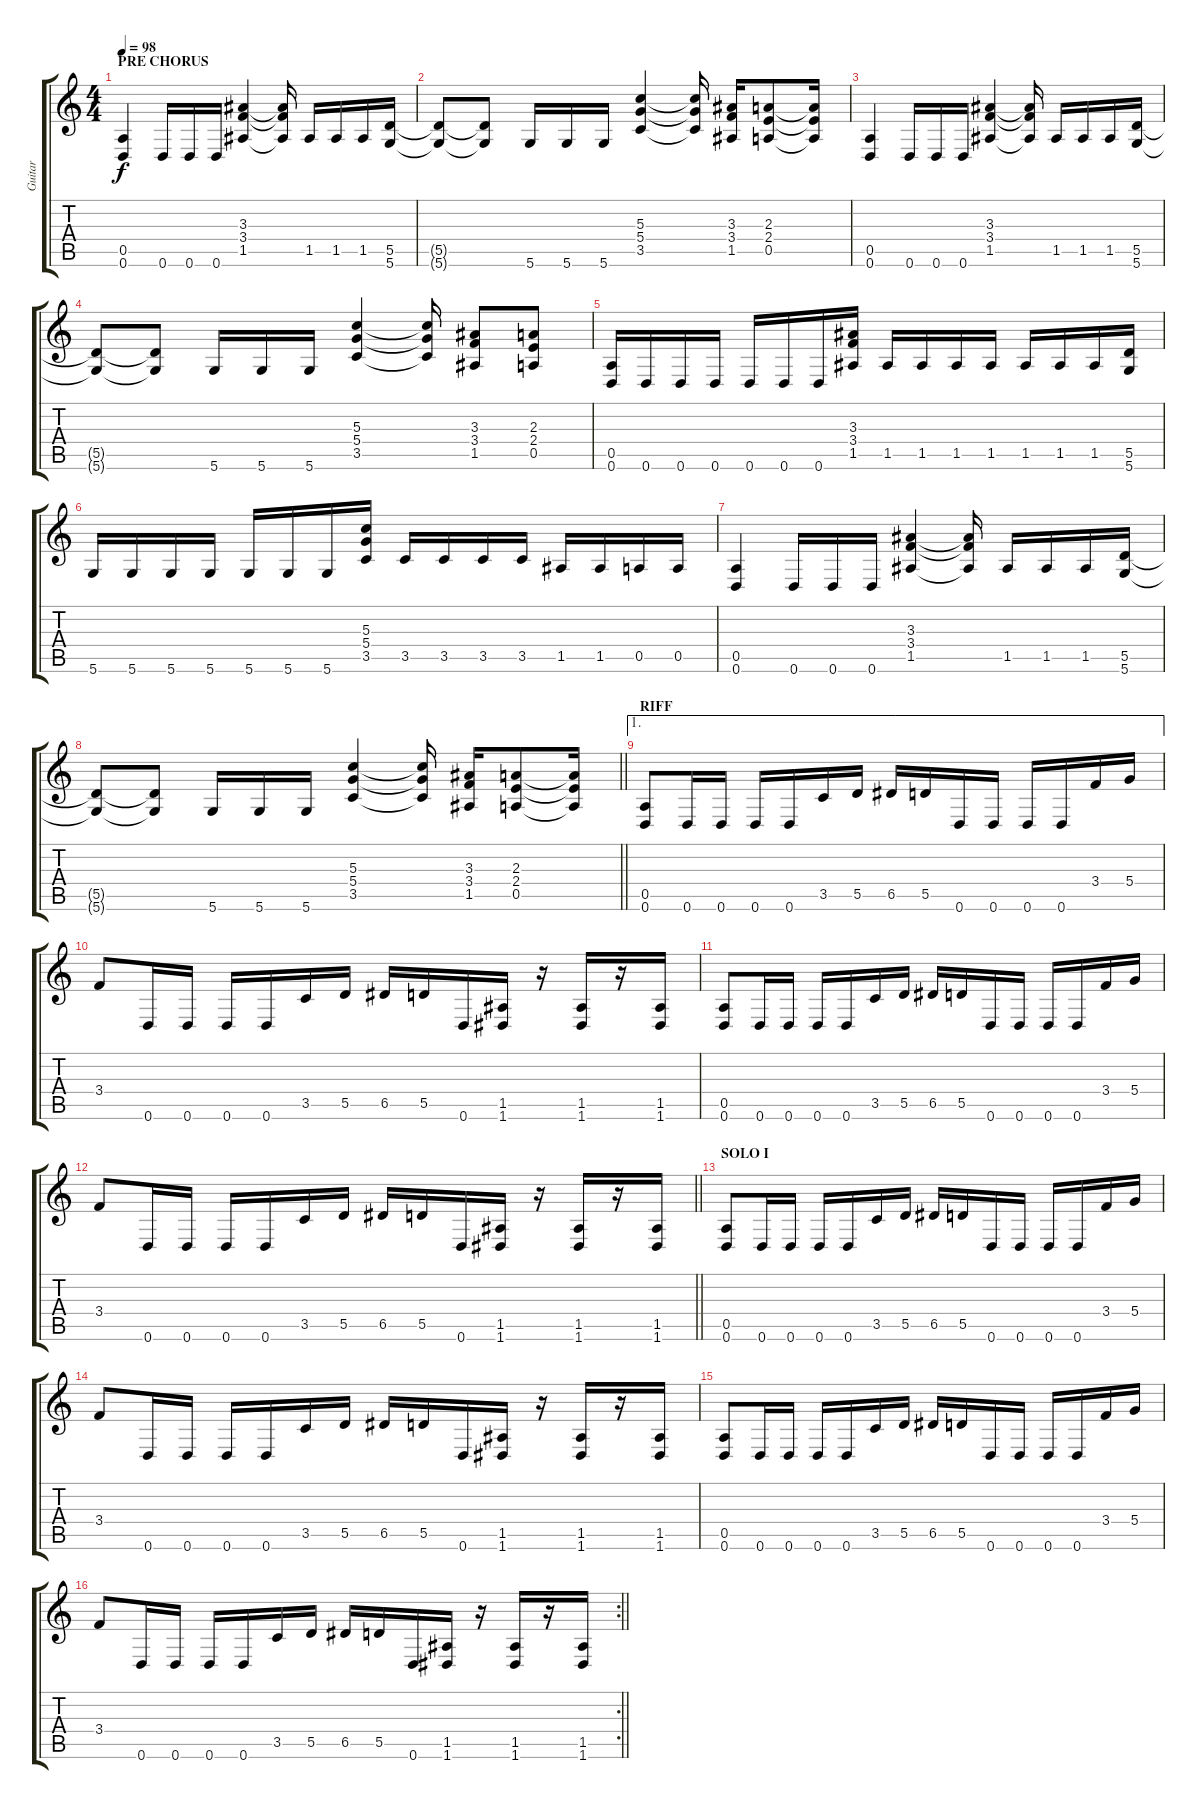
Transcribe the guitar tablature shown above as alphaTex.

\track ("Guitar" "Guitar") {instrument distortionguitar}
\staff {score tabs}
\tuning (E4 B3 G3 D3 A2 D2) {hide}
\ts (4 4)
\section ("" "PRE CHORUS")
\tempo 98
\clef g2
\ks c
(0.5 0.6).4{dy f} 0.6.16 0.6.16 0.6.16 (3.3 3.4 1.5).4 (3.3{t} 3.4{t} 1.5{t}).16 1.5.16 1.5.16 1.5.16 (5.5 5.6).16 |
(5.5{t} 5.6{t}).8 (5.5{t} 5.6{t}).8 5.6.16 5.6.16 5.6.16 (5.3 5.4 3.5).4 (5.3{t} 5.4{t} 3.5{t}).16 (3.3 3.4 1.5).16 (2.3 2.4 0.5).8 (2.3{t} 2.4{t} 0.5{t}).16 |
(0.5 0.6).4 0.6.16 0.6.16 0.6.16 (3.3 3.4 1.5).4 (3.3{t} 3.4{t} 1.5{t}).16 1.5.16 1.5.16 1.5.16 (5.5 5.6).16 |
(5.5{t} 5.6{t}).8 (5.5{t} 5.6{t}).8 5.6.16 5.6.16 5.6.16 (5.3 5.4 3.5).4 (5.3{t} 5.4{t} 3.5{t}).16 (3.3 3.4 1.5).8 (2.3 2.4 0.5).8 |
(0.5 0.6).16 0.6.16 0.6.16 0.6.16 0.6.16 0.6.16 0.6.16 (3.3 3.4 1.5).16 1.5.16 1.5.16 1.5.16 1.5.16 1.5.16 1.5.16 1.5.16 (5.5 5.6).16 |
5.6.16 5.6.16 5.6.16 5.6.16 5.6.16 5.6.16 5.6.16 (5.3 5.4 3.5).16 3.5.16 3.5.16 3.5.16 3.5.16 1.5.16 1.5.16 0.5.16 0.5.16 |
(0.5 0.6).4 0.6.16 0.6.16 0.6.16 (3.3 3.4 1.5).4 (3.3{t} 3.4{t} 1.5{t}).16 1.5.16 1.5.16 1.5.16 (5.5 5.6).16 |
\barLineRight lightlight
(5.5{t} 5.6{t}).8 (5.5{t} 5.6{t}).8 5.6.16 5.6.16 5.6.16 (5.3 5.4 3.5).4 (5.3{t} 5.4{t} 3.5{t}).16 (3.3 3.4 1.5).16 (2.3 2.4 0.5).8 (2.3{t} 2.4{t} 0.5{t}).16 |
\ae 1
\section ("" "RIFF")
(0.5 0.6).8 0.6.16 0.6.16 0.6.16 0.6.16 3.5.16 5.5.16 6.5.16 5.5.16 0.6.16 0.6.16 0.6.16 0.6.16 3.4.16 5.4.16 |
3.4.8 0.6.16 0.6.16 0.6.16 0.6.16 3.5.16 5.5.16 6.5.16 5.5.16 0.6.16 (1.5 1.6).16 r.16 (1.5 1.6).16 r.16 (1.5 1.6).16 |
(0.5 0.6).8 0.6.16 0.6.16 0.6.16 0.6.16 3.5.16 5.5.16 6.5.16 5.5.16 0.6.16 0.6.16 0.6.16 0.6.16 3.4.16 5.4.16 |
\barLineRight lightlight
3.4.8 0.6.16 0.6.16 0.6.16 0.6.16 3.5.16 5.5.16 6.5.16 5.5.16 0.6.16 (1.5 1.6).16 r.16 (1.5 1.6).16 r.16 (1.5 1.6).16 |
\section ("" "SOLO I")
(0.5 0.6).8 0.6.16 0.6.16 0.6.16 0.6.16 3.5.16 5.5.16 6.5.16 5.5.16 0.6.16 0.6.16 0.6.16 0.6.16 3.4.16 5.4.16 |
3.4.8 0.6.16 0.6.16 0.6.16 0.6.16 3.5.16 5.5.16 6.5.16 5.5.16 0.6.16 (1.5 1.6).16 r.16 (1.5 1.6).16 r.16 (1.5 1.6).16 |
(0.5 0.6).8 0.6.16 0.6.16 0.6.16 0.6.16 3.5.16 5.5.16 6.5.16 5.5.16 0.6.16 0.6.16 0.6.16 0.6.16 3.4.16 5.4.16 |
\rc 2
\barLineRight lightlight
3.4.8 0.6.16 0.6.16 0.6.16 0.6.16 3.5.16 5.5.16 6.5.16 5.5.16 0.6.16 (1.5 1.6).16 r.16 (1.5 1.6).16 r.16 (1.5 1.6).16
